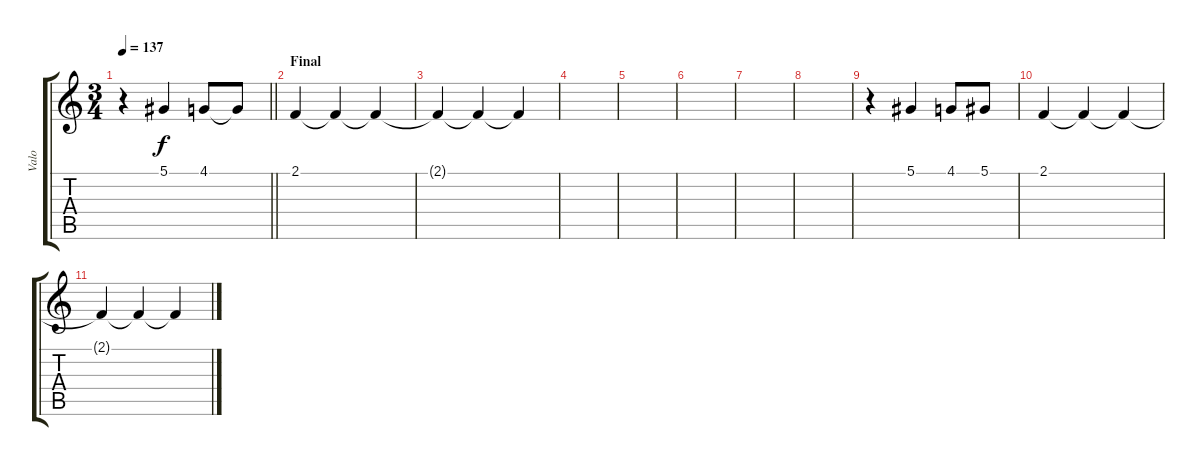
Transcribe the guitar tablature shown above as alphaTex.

\track ("Valo" "Valo") {instrument lead6voice}
\staff {score tabs}
\tuning (Eb4 Bb3 Gb3 Db3 Ab2 Eb2) {hide}
\ts (3 4)
\tempo 137
\clef g2
\barLineRight lightlight
\ks c
r.4{dy f} 5.1.4 4.1.8 4.1{t}.8 |
\section ("" "Final")
2.1.4 2.1{t}.4 2.1{t}.4 |
2.1{t}.4 2.1{t}.4 2.1{t}.4 |
|
|
|
|
|
r.4 5.1.4 4.1.8 5.1.8 |
2.1.4 2.1{t}.4 2.1{t}.4 |
2.1{t}.4 2.1{t}.4 2.1{t}.4
